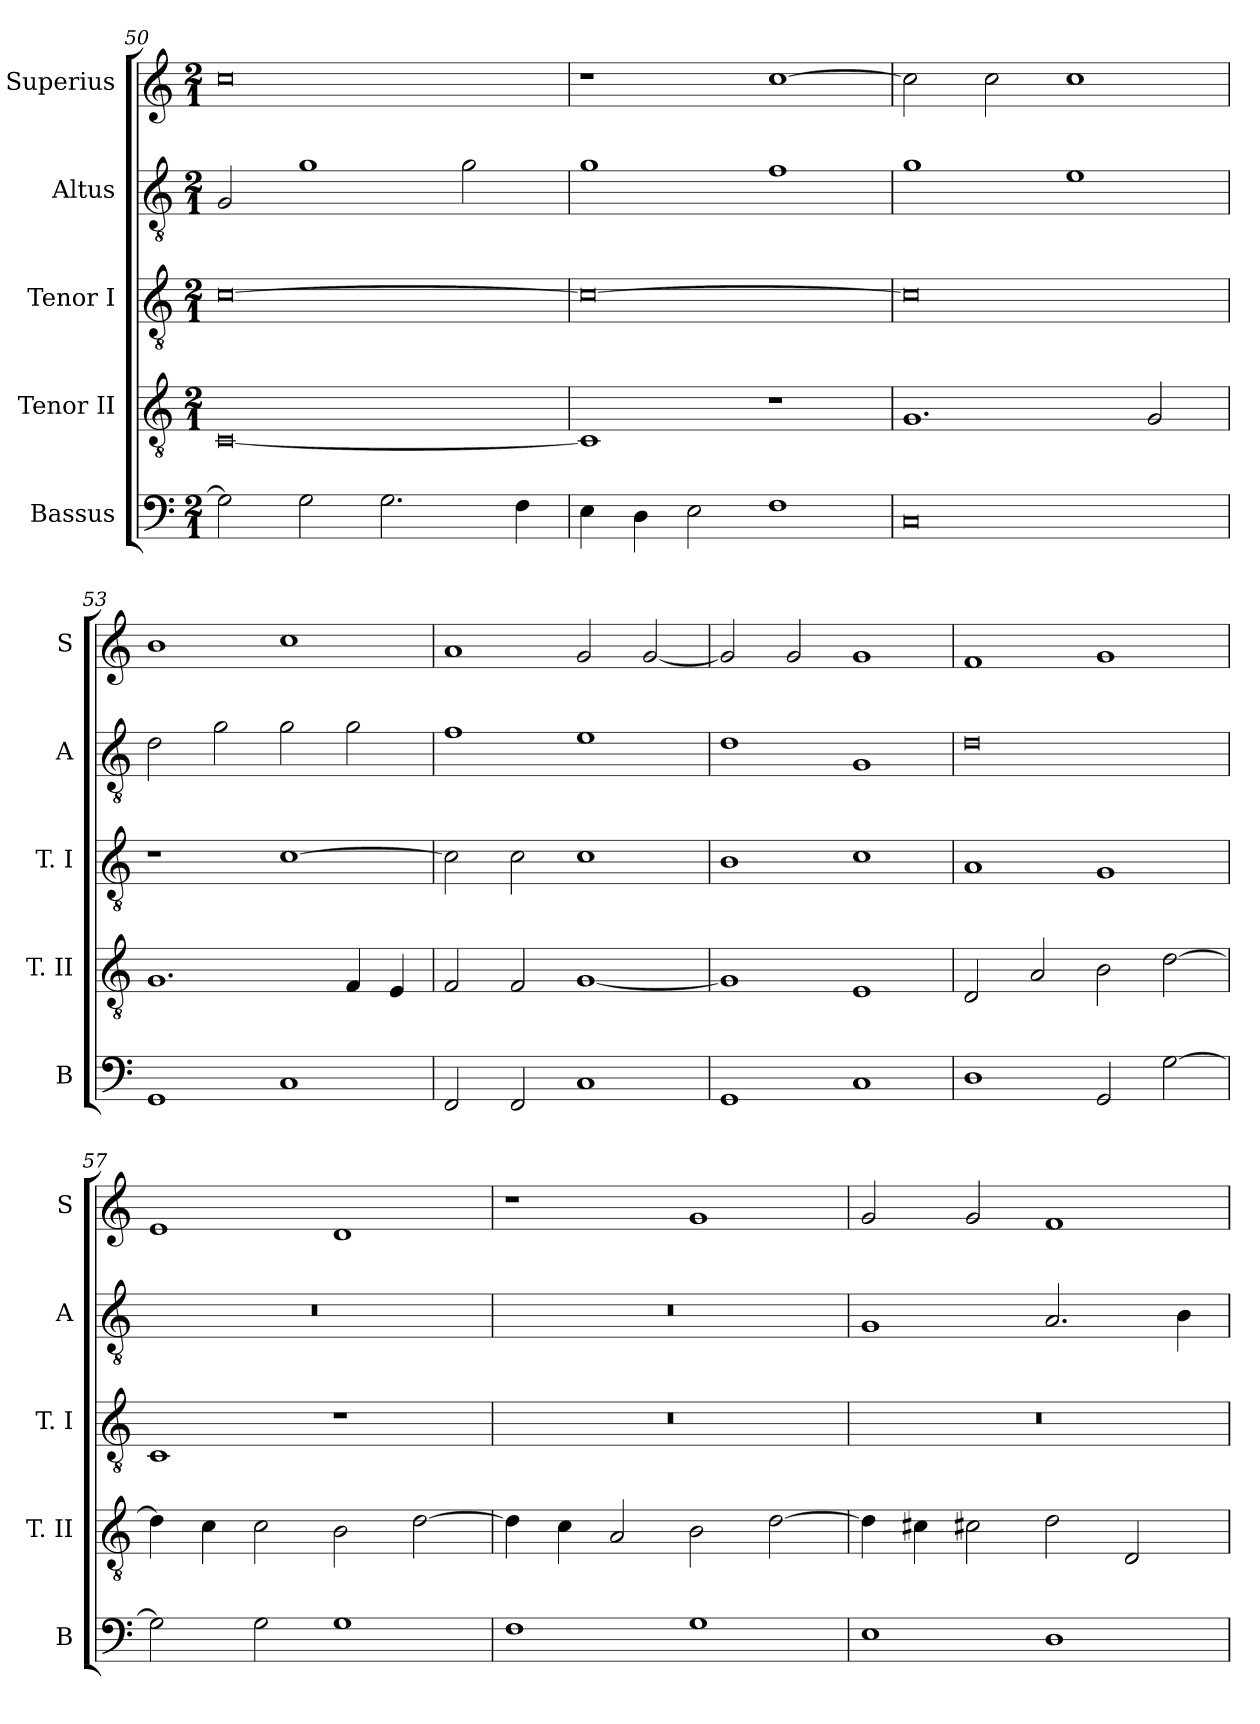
**kern	**kern	**kern	**kern	**kern
*part5	*part4	*part3	*part2	*part1
*staff5	*staff4	*staff3	*staff2	*staff1
*I"Bassus	*I"Tenor II	*I"Tenor I	*I"Altus	*I"Superius
*I'B	*I'T. II	*I'T. I	*I'A	*I'S
*clefF4	*clefGv2	*clefGv2	*clefGv2	*clefG2
*k[]	*k[]	*k[]	*k[]	*k[]
*C:	*C:	*C:	*C:	*C:
*M2/1	*M2/1	*M2/1	*M2/1	*M2/1
=50	=50	=50	=50	=50
2G]	[0C	[0c	2G	0cc
2G	.	.	1g	.
2.G	.	.	.	.
.	.	.	2g	.
4F	.	.	.	.
=51	=51	=51	=51	=51
4E	1C]	0c_	1g	1r
4D	.	.	.	.
2E	.	.	.	.
1F	1r	.	1f	[1cc
=52	=52	=52	=52	=52
0C	1.G	0c]	1g	2cc]
.	.	.	.	2cc
.	.	.	1e	1cc
.	2G	.	.	.
=53	=53	=53	=53	=53
1GG	1.G	1r	2d	1b
.	.	.	2g	.
1C	.	[1c	2g	1cc
.	4F	.	2g	.
.	4E	.	.	.
=54	=54	=54	=54	=54
2FF	2F	2c]	1f	1a
2FF	2F	2c	.	.
1C	[1G	1c	1e	2g
.	.	.	.	[2g
=55	=55	=55	=55	=55
1GG	1G]	1B	1d	2g]
.	.	.	.	2g
1C	1E	1c	1G	1g
=56	=56	=56	=56	=56
1D	2D	1A	0d	1f
.	2A	.	.	.
2GG	2B	1G	.	1g
[2G	[2d	.	.	.
=57	=57	=57	=57	=57
2G]	4d]	1C	0r	1e
.	4c	.	.	.
2G	2c	.	.	.
1G	2B	1r	.	1d
.	[2d	.	.	.
=58	=58	=58	=58	=58
1F	4d]	0r	0r	1r
.	4c	.	.	.
.	2A	.	.	.
1G	2B	.	.	1g
.	[2d	.	.	.
=59	=59	=59	=59	=59
1E	4d]	0r	1G	2g
.	4c#X	.	.	.
.	2c#X	.	.	2g
1D	2d	.	2.A	1f
.	2D	.	.	.
.	.	.	4B	.
=	=	=	=	=
*-	*-	*-	*-	*-
